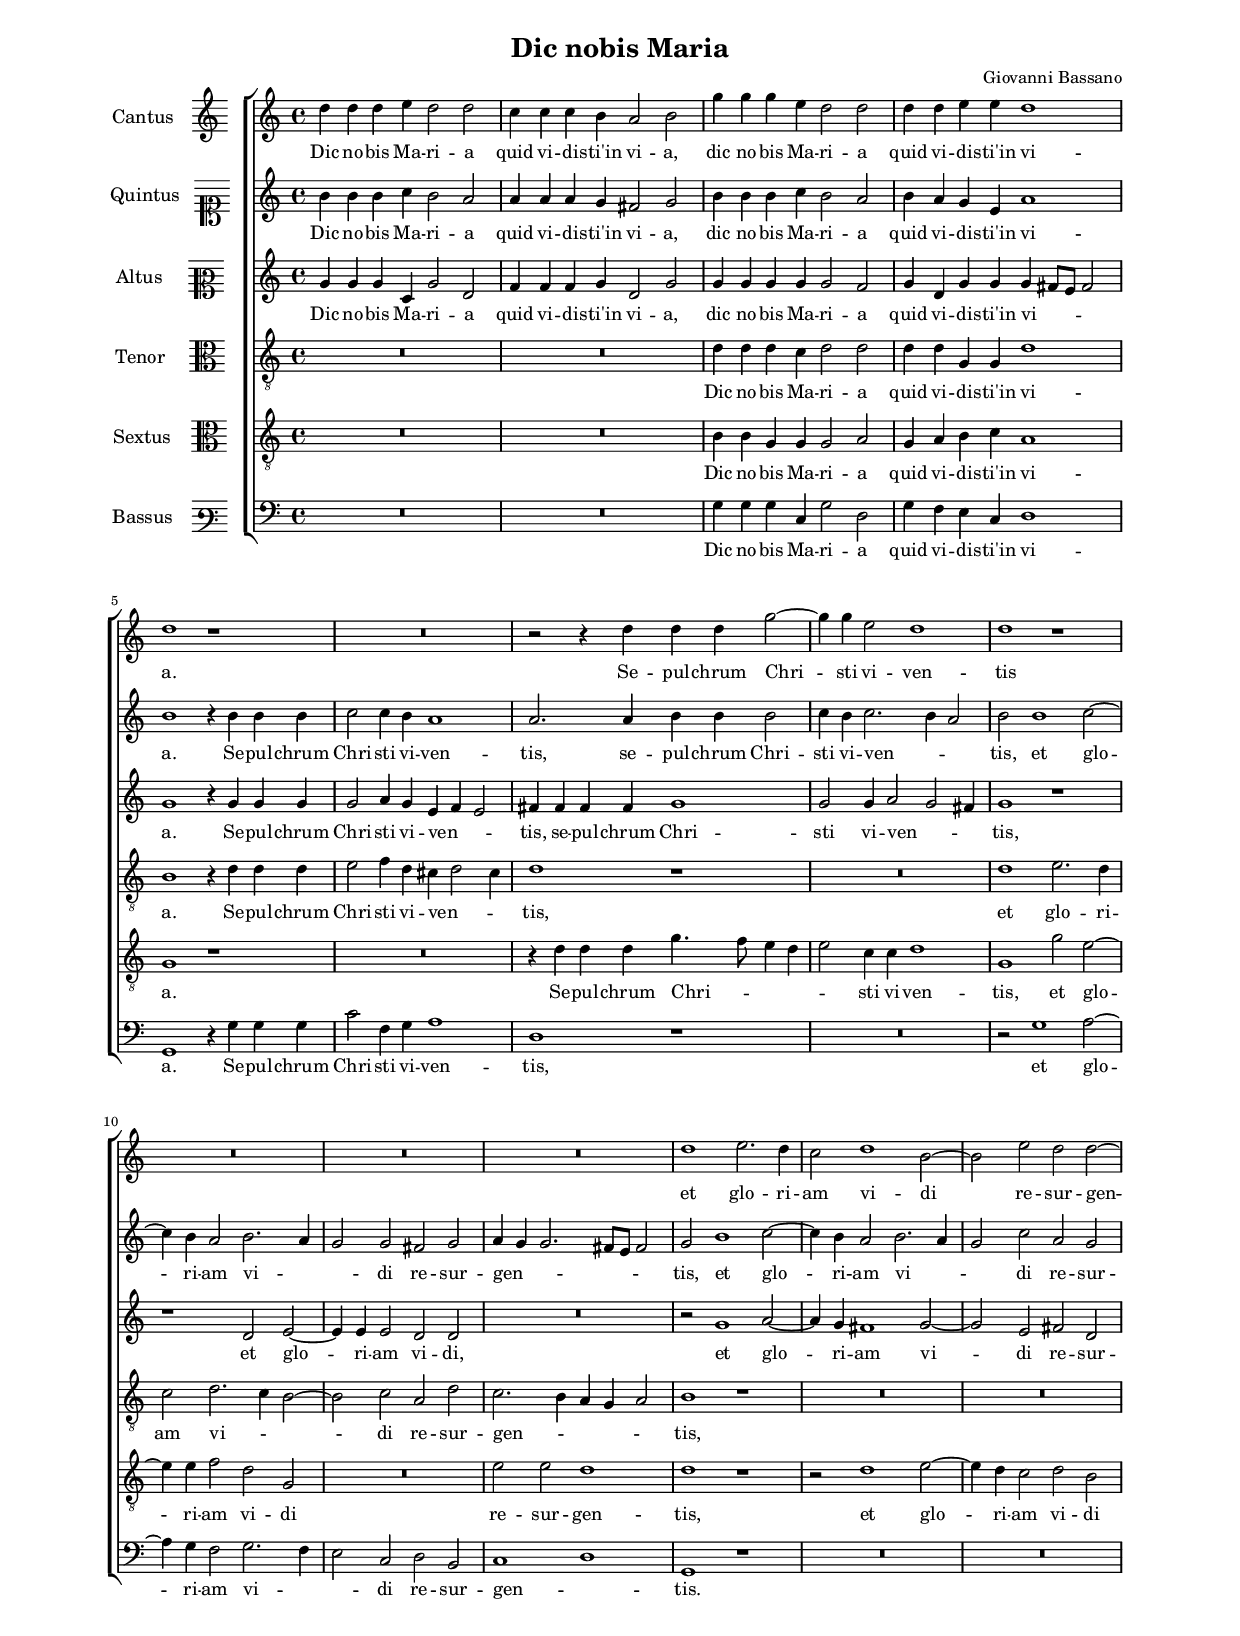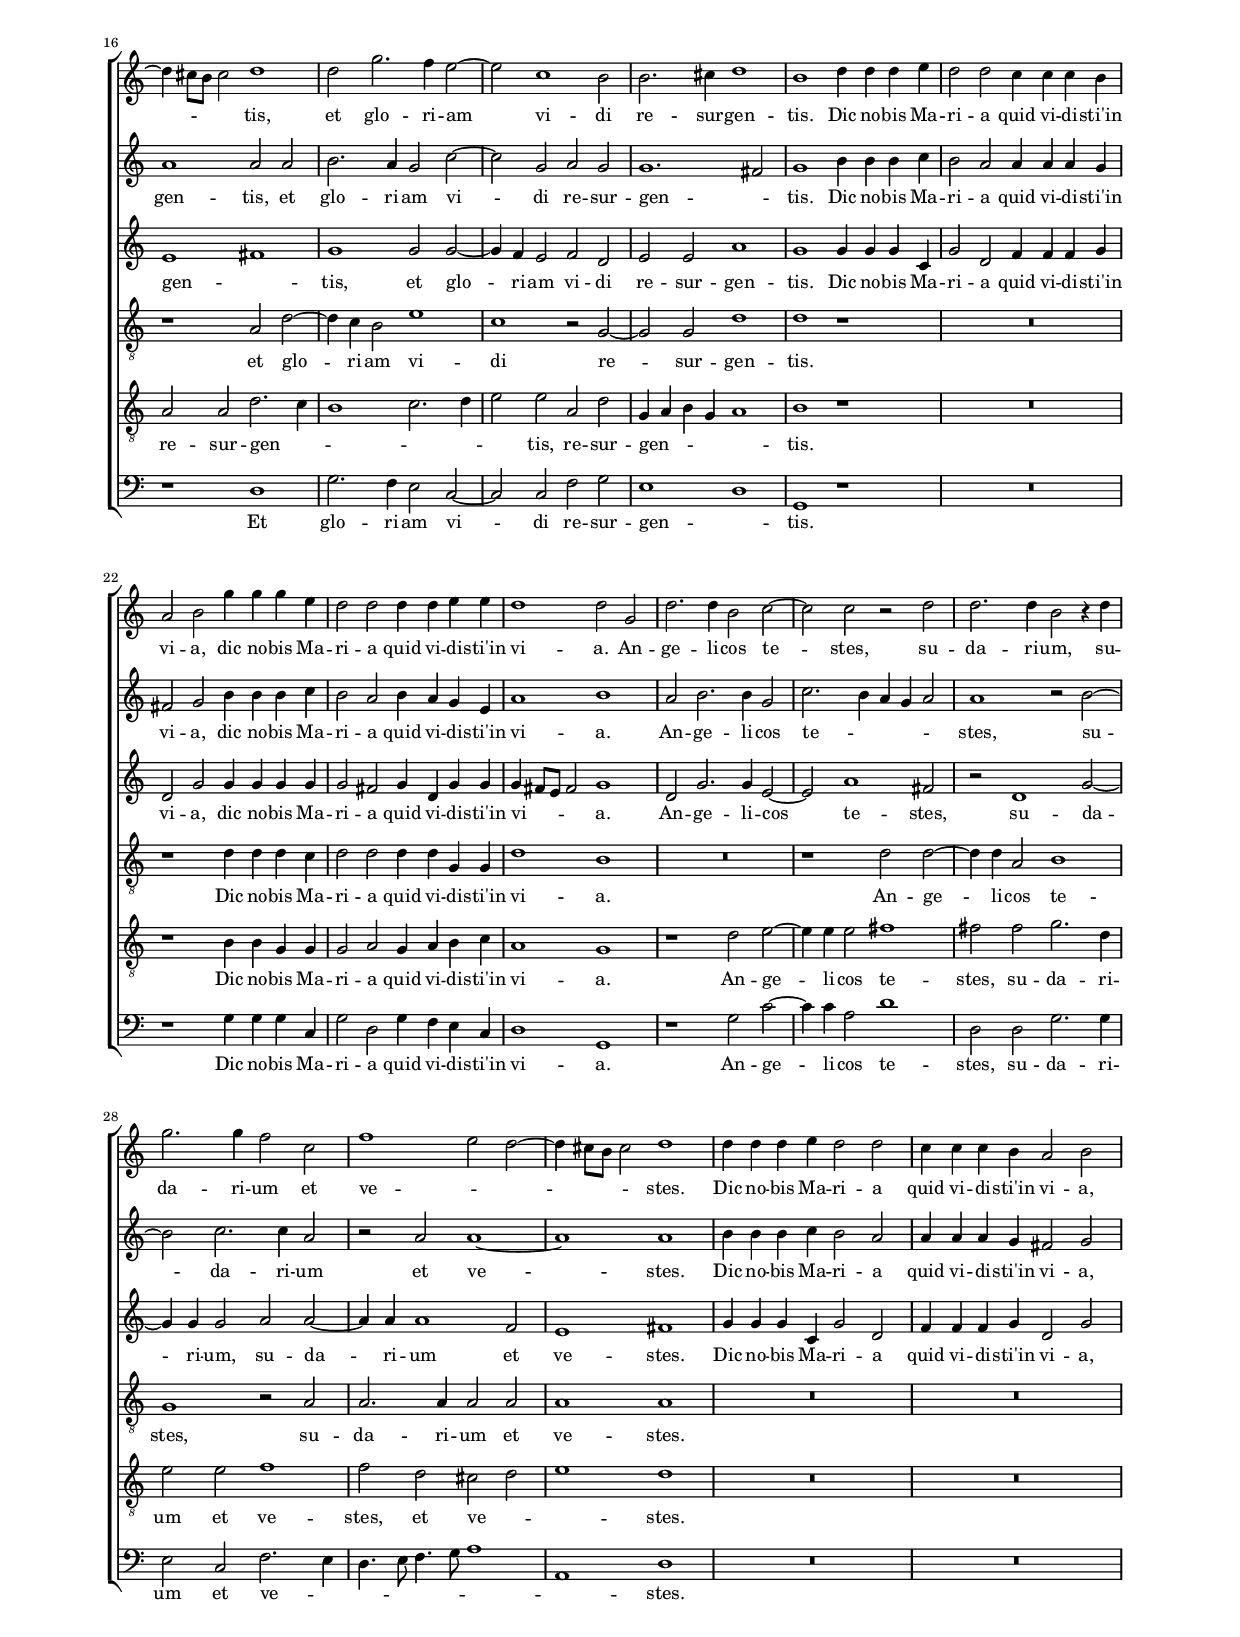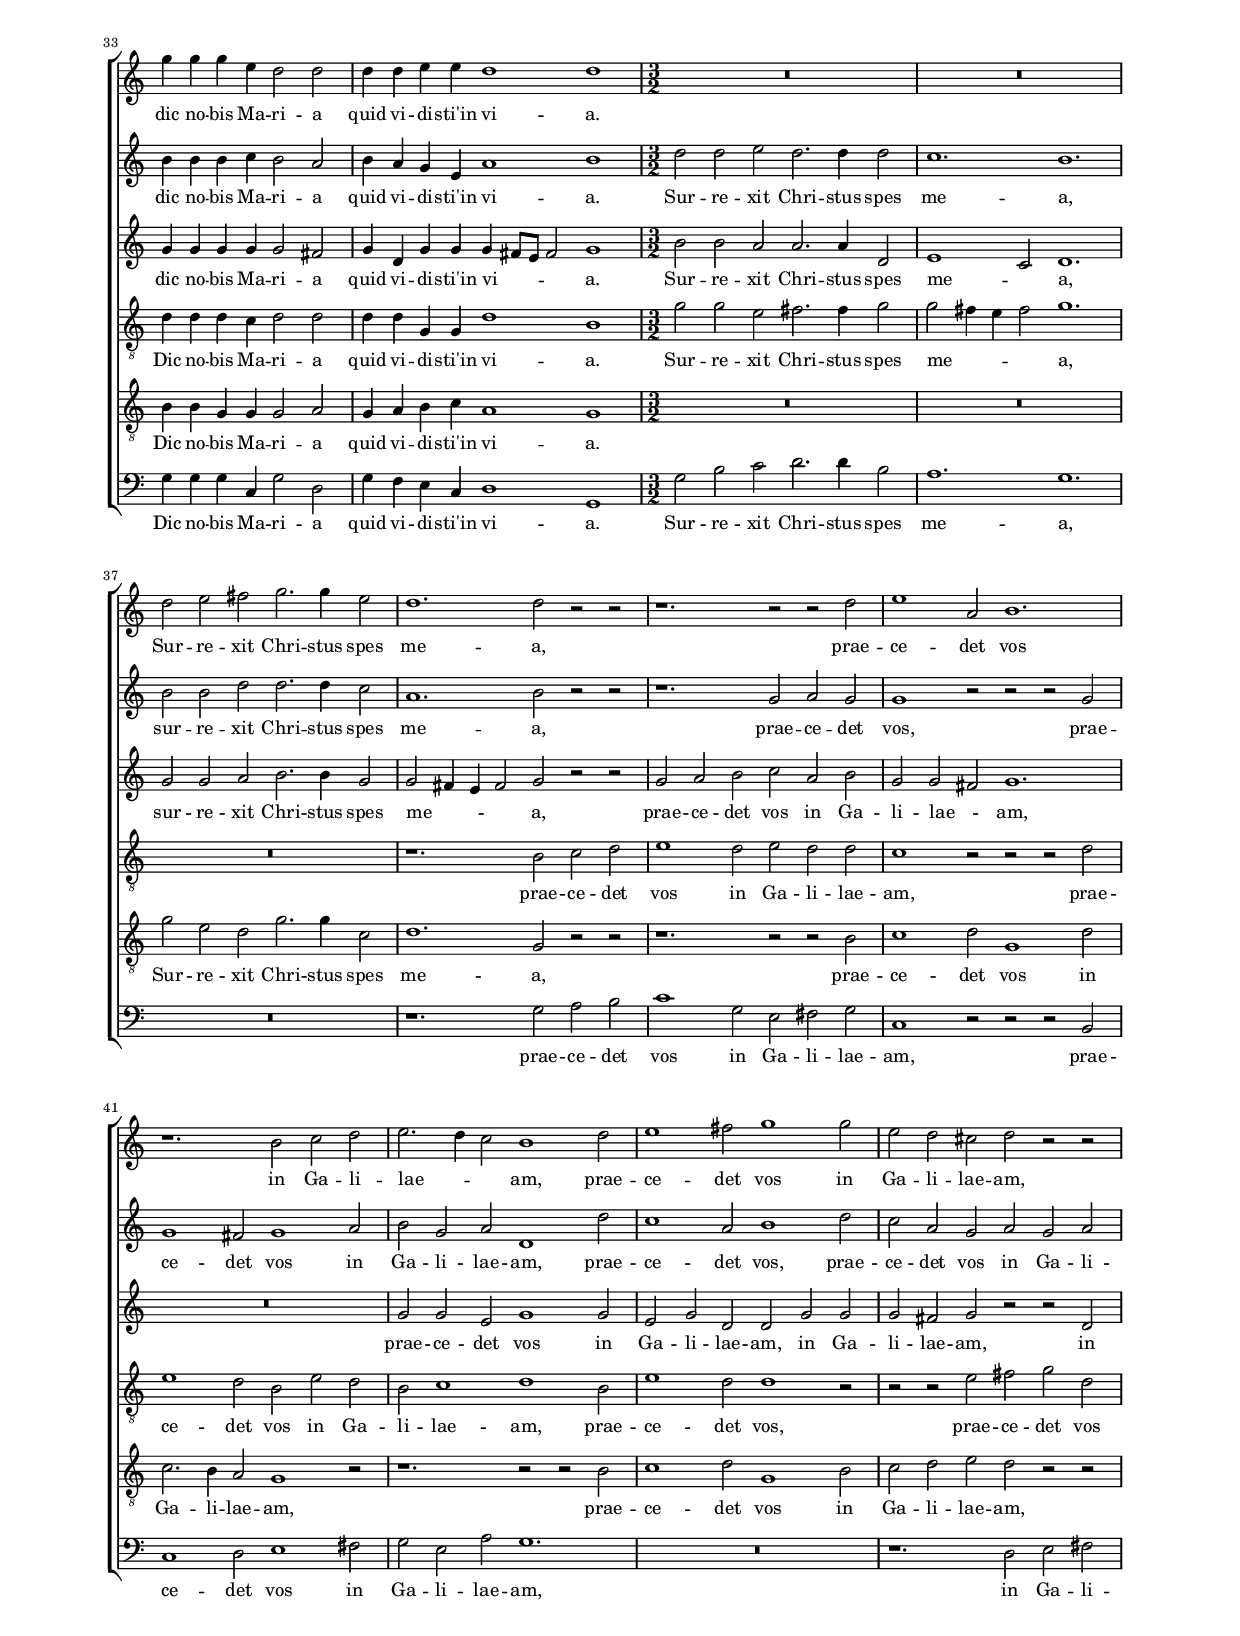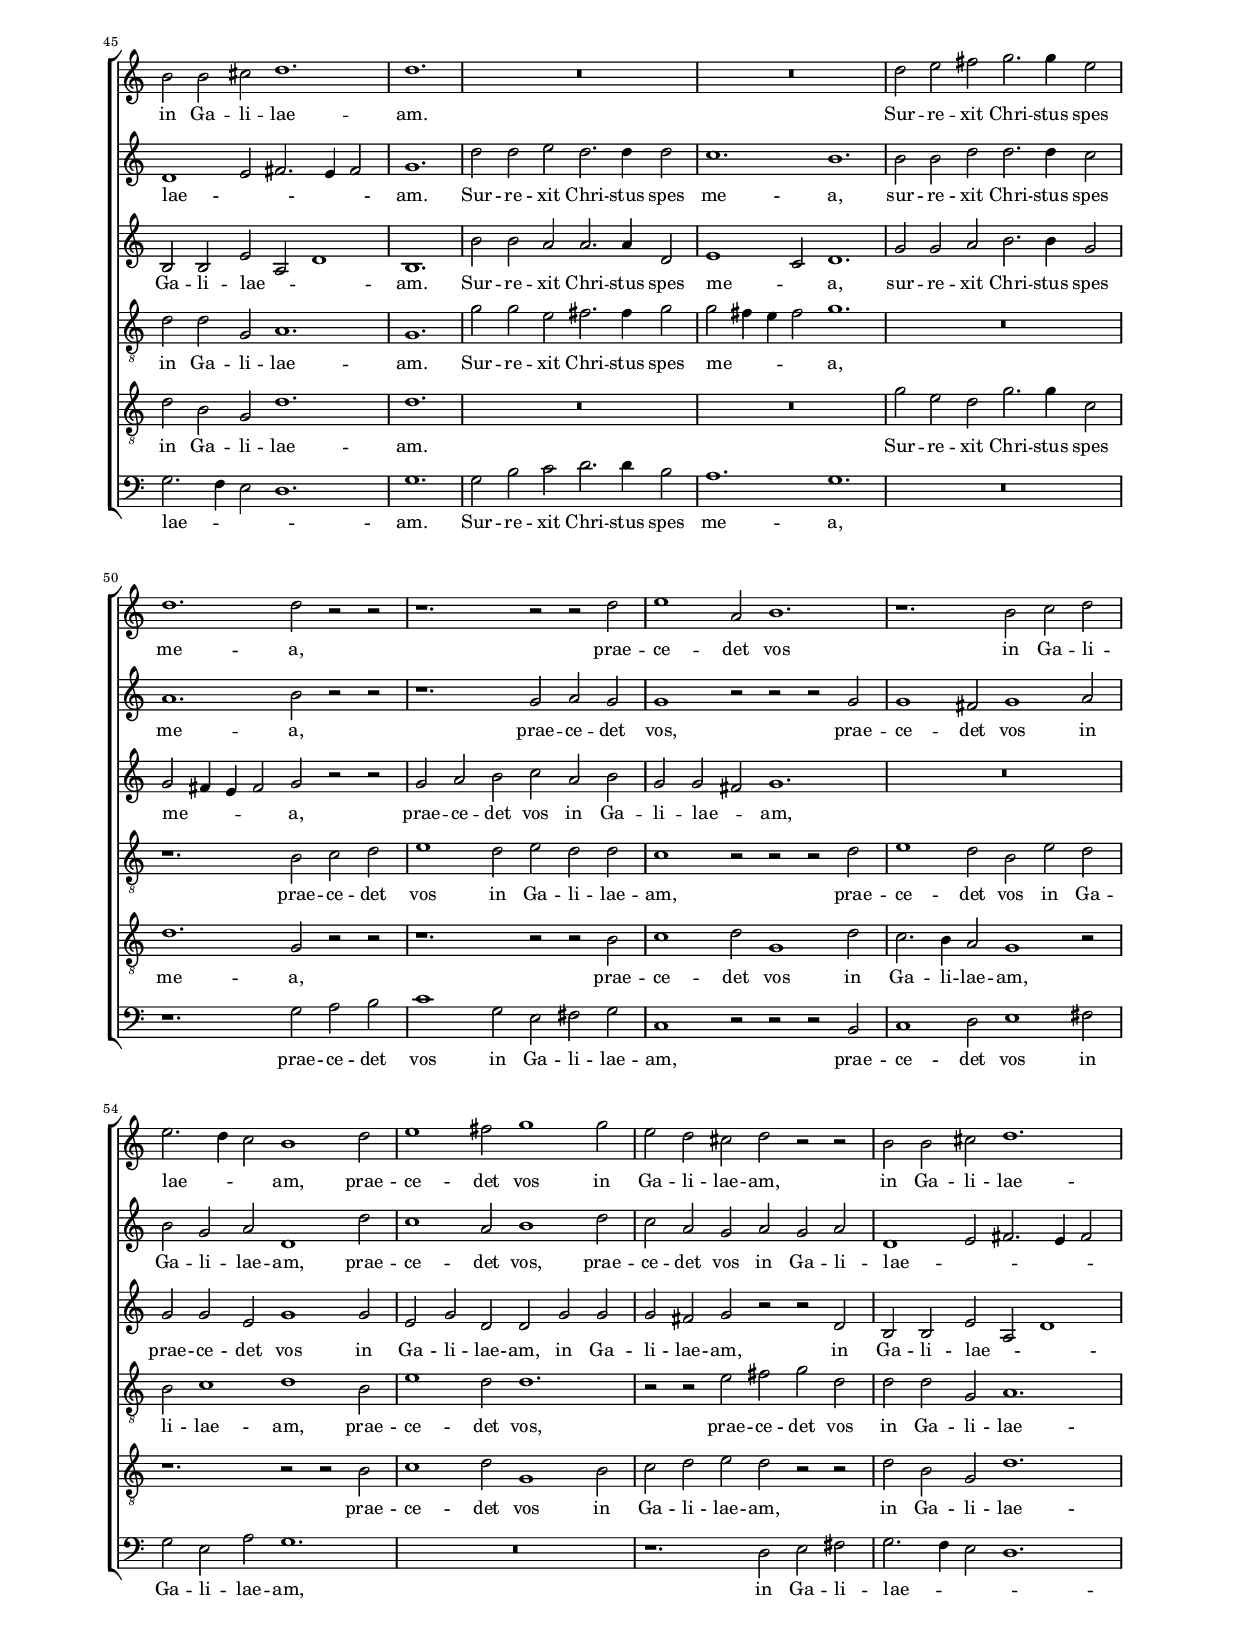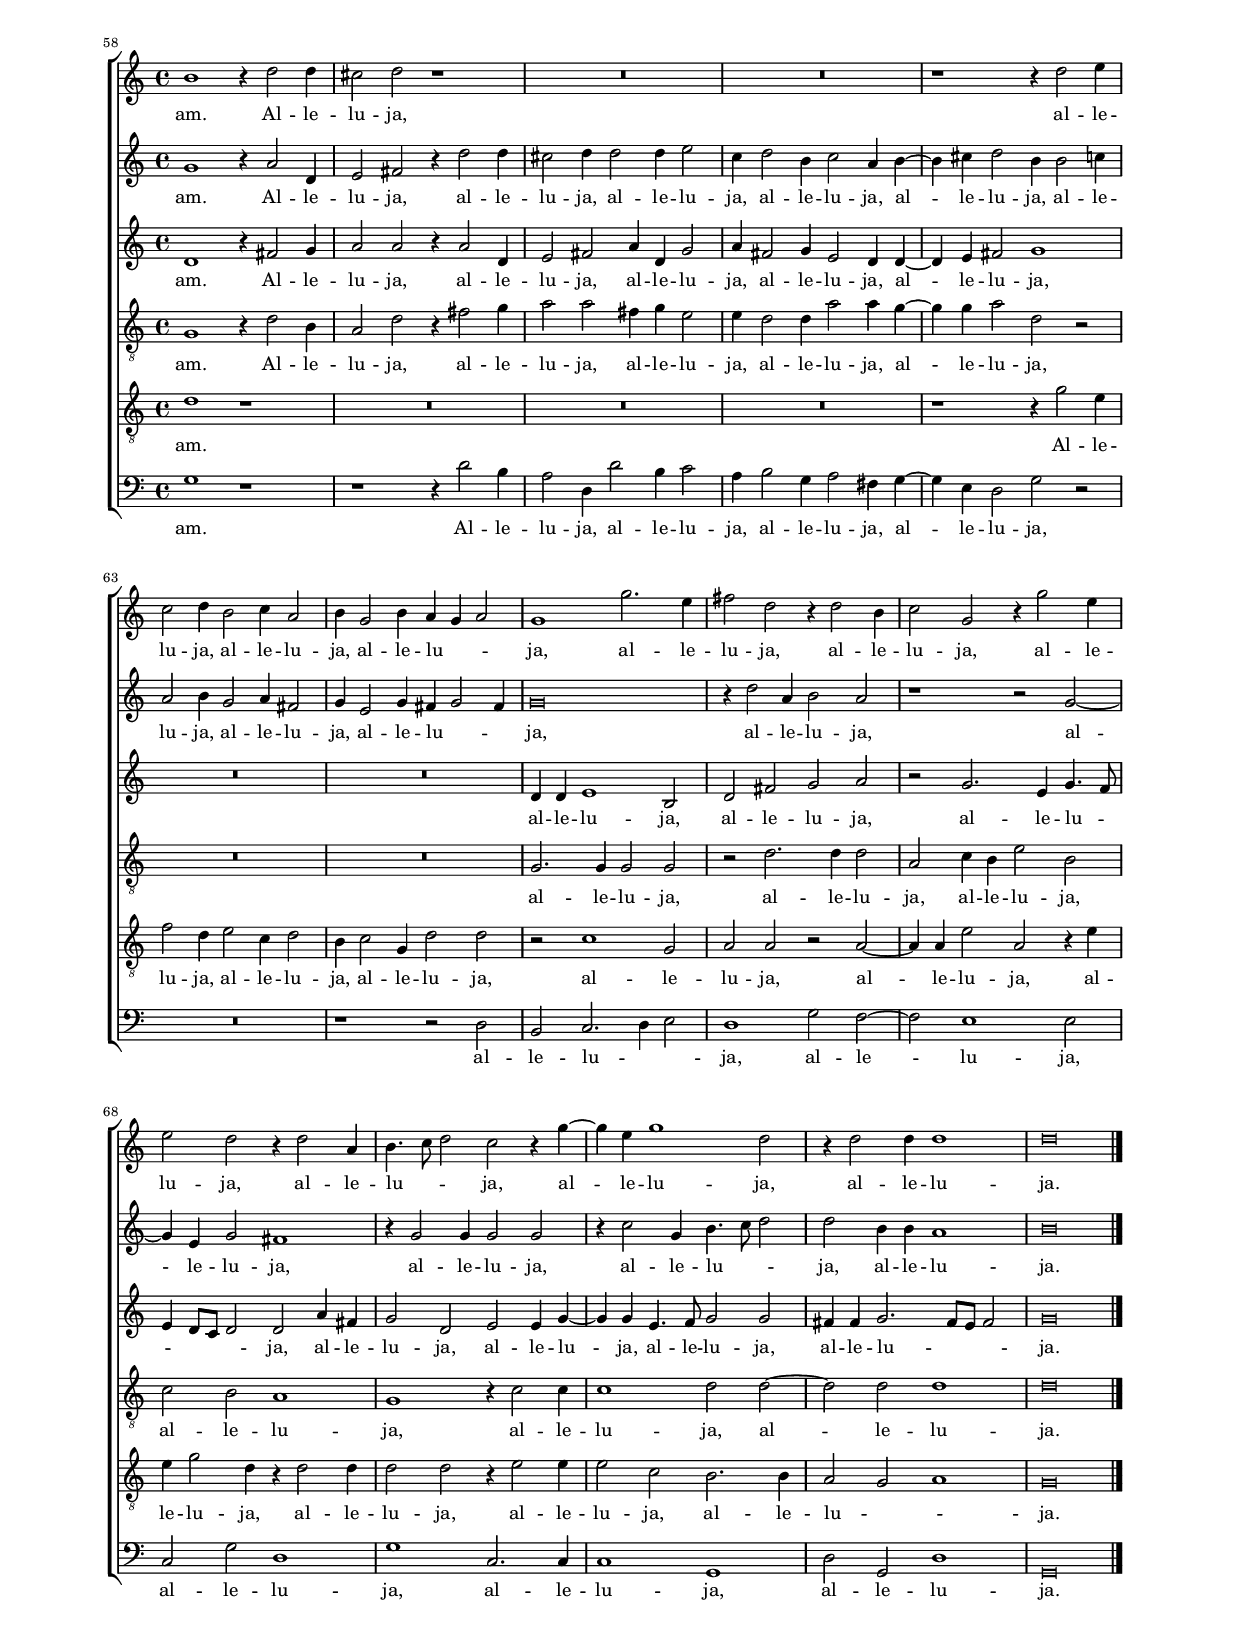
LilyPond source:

\header
{
  title="Dic nobis Maria"
  composer="Giovanni Bassano"
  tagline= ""
}

\version "2.18.2"
\include "deutsch.ly"
#(set-global-staff-size 14.6)
% #(set-default-paper-size "letter")
#(ly:set-option 'point-and-click #f)

	
\paper
	{
	top-margin = 1.5 \cm
	bottom-margin = 1.5 \cm
	left-margin = 2 \cm
	right-margin = 2 \cm
	ragged-bottom = ##f
	ragged-last-bottom = ##f
	print-page-number = ##f
	system-system-spacing = #'((basic-distance . 17) (minimum-distance . 13) (padding . 5) (strechability . 150))
	systems-per-page = 3
%	min-systems-per-page = 3
	}

	
global = {
	\key c \major
	\time 4/4 \set Score.measureLength = #(ly:make-moment 2/1)
	}

ficta = { \once \set suggestAccidentals = ##t }
	
forget = #(define-music-function (parser location music) (ly:music?) #{
	\accidentalStyle forget
	$music
	\accidentalStyle default
	#})

m = \melisma
me = \melismaEnd


incipitcantus = \markup { \score {
	{
	\set Staff.instrumentName = \markup { \fontsize #1 "Cantus" }
	\key c \major
	\clef violin
	s4 \bar ""
	}
	\layout  {
	raggedright = ##t
	indent = 1.6 \cm
	line-width = 2.2\cm
	\context { \Staff \remove Time_signature_engraver }
	\override Staff.Clef.Y-extent = #'(0 . 0)
	}} \hspace #1 }
	

incipitquintus = \markup { \score {
	{
	\set Staff.instrumentName = \markup { \fontsize #1 "Quintus" }
	\key c \major
	\clef soprano
	s4 \bar ""
	}
	\layout  {
	raggedright = ##t
	indent = 1.6 \cm
	line-width = 2.2\cm
	\context { \Staff \remove Time_signature_engraver }
	\override Staff.Clef.Y-extent = #'(0 . 0)
	}} \hspace #1 }
      
      
incipitaltus = \markup { \score {
	{
	\set Staff.instrumentName = \markup { \fontsize #1 "Altus" }
	\key c \major
	\clef mezzosoprano
	s4 \bar ""
	}
	\layout  {
	raggedright = ##t
	indent = 1.6 \cm
	line-width = 2.2\cm
	\context { \Staff \remove Time_signature_engraver }
	\override Staff.Clef.Y-extent = #'(0 . 0)
	}} \hspace #1 }


incipittenor = \markup { \score {
	{
	\set Staff.instrumentName = \markup { \fontsize #1 "Tenor" }
	\key c \major
	\clef alto
	s4 \bar ""
	}
	\layout  {
	raggedright = ##t
	indent = 1.6 \cm
	line-width = 2.2\cm
	\context { \Staff \remove Time_signature_engraver }
	\override Staff.Clef.Y-extent = #'(0 . 0)
	}} \hspace #1 }
      
      
incipitsextus = \markup { \score {
	{
	\set Staff.instrumentName = \markup { \fontsize #1 "Sextus" }
	\key c \major
	\clef alto
	s4 \bar ""
	}
	\layout  {
	raggedright = ##t
	indent = 1.6 \cm
	line-width = 2.2\cm
	\context { \Staff \remove Time_signature_engraver }
	\override Staff.Clef.Y-extent = #'(0 . 0)
	}} \hspace #1 }
      
      
incipitbassus = \markup { \score {
	{
	\set Staff.instrumentName = \markup { \fontsize #1 "Bassus" }
	\key c \major
	\clef varbaritone
	s4 \bar ""
	}
	\layout  {
	raggedright = ##t
	indent = 1.6 \cm
	line-width = 2.2\cm
	\context { \Staff \remove Time_signature_engraver }
	\override Staff.Clef.Y-extent = #'(0 . 0)
	}} \hspace #1 }


cantus =  \relative c''
	{
	d4 d d e d2 d
	c4 c c h a2 h
	g'4 g g e d2 d
	d4 d e e d1
%5
	d1 r |
	R\breve
	r2 r4 d d d g2~
	g4 g e2 d1
	d1 r
%10
	R\breve |
	R\breve
	R\breve
	d1 e2. d4
	c2 d1 h2~
%15
	h2 e d d~ |
	d4 cis8 h cis2 d1
	d2 g2. f4 e2~
	e2 c1 h2
	h2. cis4 d1
%20
	h1 d4 d d e |
	d2 d c4 c c h
	a2 h g'4 g g e
	d2 d d4 d e e
	d1 d2 g,
%25
	d'2. d4 h2 c~ |
	c2 c r d
	d2. d4 h2 r4 d
	g2. g4 f2 c
	f1 e2 d~
%30
	d4 cis8 h cis2 d1 |
	d4 d d e d2 d
	c4 c c h a2 h
	g'4 g g e d2 d
	\set Score.measureLength = #(ly:make-moment 3/1)
	d4 d e e d1 d
%35
	\time 3/2 \set Score.measureLength = #(ly:make-moment 3/1) \newSpacingSection
	R\breve.
	R\breve.
	d2 e fis g2. g4 e2
	d1. d2 r r
	r1. r2 r d
%40
	e1 a,2 h1. |
	r1. h2 c d
	e2. d4 c2 h1 d2
	e1 fis2 g1 g2
	e2 d cis d r r
%45
	h2 h cis d1. |
	\set Score.measureLength = #(ly:make-moment 3/2) d1.
	\set Score.measureLength = #(ly:make-moment 3/1) R\breve.
	R\breve.
	d2 e fis g2. g4 e2
%50
	d1. d2 r r
	r1. r2 r d
	e1 a,2 h1.
	r1. h2 c d
	e2. d4 c2 h1 d2
%55
	e1 fis2 g1 g2
	e2 d cis d r r
	h2 h cis d1.
	\time 4/4 \set Score.measureLength = #(ly:make-moment 2/1)
	h1 r4 d2 d4
	cis2 d r1
%60
	R\breve |
	R\breve
	r1 r4 d2 e4
	c2 d4 h2 c4 a2
	h4 g2 h4 a g a2
%65
	g1 g'2. e4 |
	fis2 d r4 d2 h4
	c2 g r4 g'2 e4
	e2 d r4 d2 a4
	h4. c8 d2 c r4 g'~
%70
	g4 e g1 d2 |
	r4 d2 d4 d1
	d\breve \bar "|." |
	
	
%75
	
	
	
	
	
%80
	}
	

quintus = \relative c''
	{
	h4 h h c h2 a
	a4 a a g fis2 g
	h4 h h c h2 a
	h4 a g e a1
%5
	h1 r4 h h h |
	c2 c4 h a1
	a2. a4 h h h2
	c4 h c2. h4 a2
	h2 h1 c2~
%10
	c4 h a2 h2. a4 |
	g2 g fis g
	a4 g g2. fis8 e fis2
	g2 h1 c2~
	c4 h a2 h2. a4
%15
	g2 c a g |
	a1 a2 a
	h2. a4 g2 c~
	c2 g a g
	g1. fis2
%20
	g1 h4 h h c |
	h2 a a4 a a g
	fis2 g h4 h h c
	h2 a h4 a g e
	a1 h
%25
	a2 h2. h4 g2 |
	c2. h4 a g a2
	a1 r2 h~
	h2 c2. c4 a2
	r2 a a1~
%30
	a1 a |
	h4 h h c h2 a
	a4 a a g fis2 g
	h4 h h c h2 a
	h4 a g e a1 h
%35
% Triple section
	d2 d e d2. d4 d2
	c1. h
	h2 h d d2. d4 c2
	a1. h2 r r
	r1. g2 a g
%40
	g1 r2 r r g |
	g1 fis2 g1 a2
	h2 g a d,1 d'2
	c1 a2 h1 d2
	c2 a g a g a
%45
	d,1 e2 fis2. e4 fis2 |
	g1.
	d'2 d e d2. d4 d2
	c1. h
	h2 h d d2. d4 c2
%50
	a1. h2 r r |
	r1. g2 a g
	g1 r2 r r g
	g1 fis2 g1 a2
	h2 g a d,1 d'2
%55
	c1 a2 h1 d2 |
	c2 a g a g a
	d,1 e2 fis2. e4 fis2
	g1 r4 a2 d,4 
	e2 fis r4 d'2 d4
%60
	cis2 d4 d2 d4 e2 |
	c4 d2 h4 c2 a4 h~
	h4 cis d2 h4 h2 c4
	a2 h4 g2 a4 fis2
	g4 e2 g4 fis g2 fis4
%65
	g\breve |
	r4 d'2 a4 h2 a
	r1 r2 g~
	g4 e g2 fis1
	r4 g2 g4 g2 g
%70
	r4 c2 g4 h4. c8 d2 |
	d2 h4 h a1
	h\breve |
	}

altus =  \relative c'
        {
	g'4 g g c, g'2 d
	f4 f f g d2 g
	g4 g g g g2 f
	g4 d g g g fis8 e fis2
%5
	g1 r4 g g g |
	g2 a4 g e f e2
	fis4 fis fis fis g1
	g2 g4 a2 g fis4
	g1 r
%10
	r1 d2 e~ |
	e4 e e2 d d
	R\breve
	r2 g1 a2~
	a4 g fis1 g2~
%15
	g2 e fis d |
	e1 fis
	g1 g2 g~
	g4 f e2 f d
	e2 e a1
%20
	g1 g4 g g c, |
	g'2 d f4 f f g
	d2 g g4 g g g
	g2 fis g4 d g g
	g4 fis8 e fis2 g1
%25
	d2 g2. g4 e2~ |
	e2 a1 fis2
	r2 d1 g2~
	g4 g g2 a a~
	a4 a a1 f2
%30
	e1 fis |
	g4 g g c, g'2 d
	f4 f f g d2 g
	g4 g g g g2 fis
	g4 d g g g fis8 e fis2 g1
%35
% Triple section
	h2 h a a2. a4 d,2
	e1 c2 d1.
	g2 g a h2. h4 g2
	g2 fis4 e fis2 g r r
	g2 a h c a h
%40
	g2 g fis g1. |
	R\breve.
	g2 g e g1 g2
	e2 g d d2 g g
	g2 fis g r2 r d
%45
	h2 h e a,2 d1 |
	h1. 
	h'2 h a a2. a4 d,2
	e1 c2 d1.
	g2 g a h2. h4 g2
%50	
	g2 fis4 e fis2 g r r
	g2 a h c a h |
	g2 g fis g1.
	R\breve.
	g2 g e g1 g2 
%55
	e2 g d d2 g g
	g2 fis g r2 r d |
	h2 h e a,2 d1
%End of triple section
	d1 r4 fis2 g4
	a2 a r4 a2 d,4
%60
	e2 fis a4 d, g2 |
	a4 fis2 g4 e2 d4 d~
	d4 e fis2 g1
	R\breve
	R\breve
%65
	d4 d e1 h2 |
	d2 fis g a
	r2 g2. e4 g4. f8
	e4 d8 c d2 d a'4 fis
	g2 d e e4 g~
%70
	g4 g e4. f8 g2 g |
	fis4 fis g2. fis8 e fis2
	g\breve |
	}


tenor =  \relative c'
	{
	R\breve
	R\breve
	d4 d d c d2 d
	d4 d g, g d'1
%5
	h1 r4 d d d |
	e2 f4 d cis d2 cis4
	d1 r
	R\breve
	d1 e2. d4
%10
	c2 d2. c4 h2~ |
	h2 c a d
	c2. h4 a g a2
	h1 r
	R\breve
%15
	R\breve |
	r1 a2 d~
	d4 c h2 e1
	c1 r2 g~
	g2 g d'1
%20
	d1 r |
	R\breve
	r1 d4 d d c
	d2 d d4 d g, g
	d'1 h
%25
	R\breve |
	r1 d2 d~
	d4 d a2 h1
	g1 r2 a
	a2. a4 a2 a
%30
	a1 a |
	R\breve
	R\breve
	d4 d d c d2 d
	d4 d g, g d'1 h
%35
% Triple section
	g'2 g e fis2. fis4 g2
	g2 fis4 e fis2 g1.
	R\breve.
	r1. h,2 c d 
	e1 d2 e2 d d 
%40
	c1 r2 r2 r d  |
	e1 d2 h2 e d 
	h2 c1 d1 h2 
	e1 d2 d1 r2
	r2 r e2 fis g d
%45
	d2 d g,2 a1.  |
	g1.
	g'2 g e fis2. fis4 g2
	g2 fis4 e fis2 g1.
	R\breve.
%50
	r1. h,2 c d
	e1 d2 e2 d d |
	c1 r2 r2 r d
	e1 d2 h2 e d
	h2 c1 d1 h2
%55
	e1 d2 d1.
	r2 r e2 fis g d |
	d2 d g,2 a1.
% End of triple section
	g1 r4 d'2 h4
	a2 d r4 fis2 g4
%60
	a2 a fis4 g e2
	e4 d2 d4 a'2 a4 g~ |
	g4 g a2 d, r
	R\breve
	R\breve
%65
	g,2. g4 g2 g
	r2 d'2. d4 d2 |
	a2 c4 h e2 h
	c2 h a1
	g1 r4 c2 c4
%70
	c1 d2 d~
	d2 d d1
	d\breve |
	}

	
sextus  =  \relative c'
	{
	R\breve
	R\breve
	h4 h g g g2 a
	g4 a h c a1
%5
	g1 r |
	R\breve
	r4 d' d d g4. f8 e4 d
	e2 c4 c d1
	g,1 g'2 e~
%10
	e4 e f2 d g, |
	R\breve
	e'2 e d1
	d1 r
	r2 d1 e2~
%15
	e4 d c2 d h |
	a2 a d2. c4
	h1 c2. d4
	e2 e a, d
	g,4 a h g a1
%20
	h1 r |
	R\breve
	r1 h4 h g g
	g2 a g4 a h c
	a1 g
%25
	r1 d'2 e~ |
	e4 e e2 fis1
	fis2 fis g2. d4
	e2 e f1
	f2 d cis d
%30
	e1 d |
	R\breve
	R\breve
	h4 h g g g2 a
	g4 a h c a1 g
%35
% Triple section
	R\breve.
	R\breve.
	g'2 e d g2. g4 c,2
	d1. g,2 r r
	r1. r2 r h
%40
	c1 d2 g,1 d'2 |
	c2. h4 a2 g1 r2
	r1. r2 r h
	c1 d2 g,1 h2
	c2 d e d r r
%45
	d2 h g d'1. |
	d1.
	R\breve.
	R\breve.
	g2 e d g2. g4 c,2
%50
	d1. g,2 r r |
	r1. r2 r h
	c1 d2 g,1 d'2
	c2. h4 a2 g1 r2
	r1. r2 r h
%55
	c1 d2 g,1 h2 |
	c2 d e d r r
	d2 h g d'1.
% End of triple section
	d1 r
	R\breve
%60
	R\breve |
	R\breve
	r1 r4 g2 e4
	f2 d4 e2 c4 d2
	h4 c2 g4 d'2 d
%65
	r2 c1 g2 |
	a2 a r a~
	a4 a e'2 a, r4 e'
	e4 g2 d4 r d2 d4
	d2 d r4 e2 e4
%70
	e2 c h2. h4
	a2 g a1
	g\breve |
	}


bassus  =  \relative c
	{
	R\breve
	R\breve
	g'4 g g c, g'2 d
	g4 f e c d1
%5
	g,1 r4 g' g g |
	c2 f,4 g a1
	d,1 r
	R\breve
	r2 g1 a2~
%10
	a4 g f2 g2. f4 |
	e2 c d h
	c1 d
	g,1 r
	R\breve
%15
	R\breve |
	r1 d'
	g2. f4 e2 c~
	c2 c f g
	e1 d
%20
	g,1 r |
	R\breve
	r1 g'4 g g c,
	g'2 d g4 f e c
	d1 g,
%25
	r1 g'2 c~ |
	c4 c a2 d1
	d,2 d g2. g4
	e2 c f2. e4
	d4. e8 f4. g8 a1
%30
	a,1 d |
	R\breve
	R\breve
	g4 g g c, g'2 d
	g4 f e c d1 g,
%35
% Triple section
	g'2 h c d2. d4 h2
	a1. g
	R\breve.
	r1. g2 a h
	c1 g2 e2 fis g
%40
	c,1 r2 r2 r h |
	c1 d2 e1 fis2
	g2 e a g1.
	R\breve.
	r1. d2 e fis
%45
	g2. f4 e2 d1. |
	g1.
	g2 h c d2. d4 h2
	a1. g
	R\breve.
%50
	r1. g2 a h
	c1 g2 e2 fis g
	c,1 r2 r2 r h
	c1 d2 e1 fis2
	g2 e a g1.
%55
	R\breve. |
	r1. d2 e fis
	g2. f4 e2 d1.
% End of triple section
	g1 r
	r1 r4 d'2 h4
%60
	a2 d,4 d'2 h4 c2
	a4 h2 g4 a2 fis4 g~ |
	g4 e d2 g r
	R\breve
	r1 r2 d
%65
	h2 c2. d4 e2 |
	d1 g2 f~ 
	f2 e1 e2
	c2 g' d1
	g1 c,2. c4
%70
	c1 g |
	d'2 g, d'1
	g,\breve |
	}
	
lyricscantus = \lyricmode {
	Dic no -- bis Ma -- ri -- a
	quid vi -- di -- sti'in vi -- a,
	dic no -- bis Ma -- ri -- a
	quid vi -- di -- sti'in vi -- a.
	Se -- pul -- chrum Chri -- sti vi -- ven -- tis
	et glo -- ri -- am vi -- di re -- sur -- gen -- _ _ _ tis,
	et glo -- ri -- am vi -- di re -- sur -- gen -- tis.
	Dic no -- bis Ma -- ri -- a
	quid vi -- di -- sti'in vi -- a,
	dic no -- bis Ma -- ri -- a
	quid vi -- di -- sti'in vi -- a.
	An -- ge -- li -- cos te -- stes,
	su -- da -- ri -- um,
	su -- da -- ri -- um et ve -- _ _ _ _ _ stes.
	Dic no -- bis Ma -- ri -- a
	quid vi -- di -- sti'in vi -- a,
	dic no -- bis Ma -- ri -- a
	quid vi -- di -- sti'in vi -- a.
	Sur -- re -- xit Chri -- stus spes me -- a,
	prae -- ce -- det vos in Ga -- li -- lae -- _ _ am,
	prae -- ce -- det vos in Ga -- li -- lae -- am,
	in Ga -- li -- lae -- am.
	Sur -- re -- xit Chri -- stus spes me -- a,
	prae -- ce -- det vos in Ga -- li -- lae -- _ _ am,
	prae -- ce -- det vos in Ga -- li -- lae -- am,
	in Ga -- li -- lae -- am.
	Al -- le -- lu -- ja,
	al -- le -- lu -- ja,
	al -- le -- lu -- ja,
	al -- le -- lu -- _ _ ja,
	al -- le -- lu -- ja,
	al -- le -- lu -- ja,
	al -- le -- lu -- ja,
	al -- le -- lu -- _ _ ja,
	al -- le -- lu -- ja,
	al -- le -- lu -- ja.
	}

	
lyricsquintus = \lyricmode {
	Dic no -- bis Ma -- ri -- a
	quid vi -- di -- sti'in vi -- a,
	dic no -- bis Ma -- ri -- a
	quid vi -- di -- sti'in vi -- a.
	Se -- pul -- chrum Chri -- sti vi -- ven -- tis,
	se -- pul -- chrum Chri -- sti vi -- ven -- _ _ tis,
	et glo -- ri -- am vi -- _ _ di re -- sur -- gen -- _ _ _ _ _ tis,
	et glo -- ri -- am vi -- _ _ di re -- sur -- gen -- tis,
	et glo -- ri -- am vi -- di re -- sur -- gen -- _ tis.
	Dic no -- bis Ma -- ri -- a
	quid vi -- di -- sti'in vi -- a,
	dic no -- bis Ma -- ri -- a
	quid vi -- di -- sti'in vi -- a.
	An -- ge -- li -- cos te -- _ _ _ _ stes,
	su -- da -- ri -- um et ve -- stes.
	Dic no -- bis Ma -- ri -- a
	quid vi -- di -- sti'in vi -- a,
	dic no -- bis Ma -- ri -- a
	quid vi -- di -- sti'in vi -- a.
	Sur -- re -- xit Chri -- stus spes me -- a,
	sur -- re -- xit Chri -- stus spes me -- a,
	prae -- ce -- det vos,
	prae -- ce -- det vos in Ga -- li -- lae -- am,
	prae -- ce -- det vos,
	prae -- ce -- det vos in Ga -- li -- lae -- _ _ _ _ am.
	Sur -- re -- xit Chri -- stus spes me -- a,
	sur -- re -- xit Chri -- stus spes me -- a,
	prae -- ce -- det vos,
	prae -- ce -- det vos in Ga -- li -- lae -- am,
	prae -- ce -- det vos,
	prae -- ce -- det vos in Ga -- li -- lae -- _ _ _ _ am.
	Al -- le -- lu -- ja,
	al -- le -- lu -- ja,
	al -- le -- lu -- ja,
	al -- le -- lu -- ja,
	al -- le -- lu -- ja,
	al -- le -- lu -- ja,
	al -- le -- lu -- ja,
	al -- le -- lu -- _ _ ja,
	al -- le -- lu -- ja,
	al -- le -- lu -- ja,
	al -- le -- lu -- ja,
	al -- le -- lu -- _ _ ja,
	al -- le -- lu -- ja.
	}
	
	
lyricsaltus = \lyricmode {
	Dic no -- bis Ma -- ri -- a
	quid vi -- di -- sti'in vi -- a,
	dic no -- bis Ma -- ri -- a
	quid vi -- di -- sti'in vi -- _ _ _ a.
	Se -- pul -- chrum Chri -- sti vi -- ven -- _ _ tis,
	se -- pul -- chrum Chri -- sti vi -- ven -- _ _ tis,
	et glo -- ri -- am vi -- di,
	et glo -- ri -- am vi -- di re -- sur -- gen -- _ tis,
	et glo -- ri -- am vi -- di re -- sur -- gen -- tis.
	Dic no -- bis Ma -- ri -- a
	quid vi -- di -- sti'in vi -- a,
	dic no -- bis Ma -- ri -- a
	quid vi -- di -- sti'in vi -- _ _ _ a.
	An -- ge -- li -- cos te -- stes,
	su -- da -- ri -- um,
	su -- da -- ri -- um et ve -- stes.
	Dic no -- bis Ma -- ri -- a
	quid vi -- di -- sti'in vi -- a,
	dic no -- bis Ma -- ri -- a
	quid vi -- di -- sti'in vi -- _ _ _ a.
	Sur -- re -- xit Chri -- stus spes me -- _ a,
	sur -- re -- xit Chri -- stus spes me -- _ _ _ a,
	prae -- ce -- det vos in Ga -- li -- lae -- _ am,
	prae -- ce -- det vos in Ga -- li -- lae -- am,
	in Ga -- li -- lae -- am,
	in Ga -- li -- lae -- _ _ am.
	Sur -- re -- xit Chri -- stus spes me -- _ a,
	sur -- re -- xit Chri -- stus spes me -- _ _ _ a,
	prae -- ce -- det vos in Ga -- li -- lae -- _ am,
	prae -- ce -- det vos in Ga -- li -- lae -- am,
	in Ga -- li -- lae -- am,
	in Ga -- li -- lae -- _ _ am.
	Al -- le -- lu -- ja,
	al -- le -- lu -- ja,
	al -- le -- lu -- ja,
	al -- le -- lu -- ja,
	al -- le -- lu -- ja,
	al -- le -- lu -- ja,
	al -- le -- lu -- ja,
	al -- le -- lu -- _ _ _ _ _ ja,
	al -- le -- lu -- ja,
	al -- le -- lu -- ja,
	al -- le -- lu -- ja,
	al -- le -- lu -- _ _ _ ja.
	}
	

lyricstenor = \lyricmode {
	Dic no -- bis Ma -- ri -- a
	quid vi -- di -- sti'in vi -- a.
	Se -- pul -- chrum Chri -- sti vi -- ven -- _ _ tis,
	et glo -- ri -- am vi -- _ _ di re -- sur -- gen -- _ _ _ _ tis,
	et glo -- ri -- am vi -- di re -- sur -- gen -- tis.
	Dic no -- bis Ma -- ri -- a
	quid vi -- di -- sti'in vi -- a.
	An -- ge -- li -- cos te -- stes,
	su -- da -- ri -- um et ve -- stes.
	Dic no -- bis Ma -- ri -- a
	quid vi -- di -- sti'in vi -- a.
	Sur -- re -- xit Chri -- stus spes me -- _ _ _ a,
	prae -- ce -- det vos in Ga -- li -- lae -- am,
	prae -- ce -- det vos in Ga -- li -- lae -- am,
	prae -- ce -- det vos,
	prae -- ce -- det vos in Ga -- li -- lae -- am.
	Sur -- re -- xit Chri -- stus spes me -- _ _ _ a,
	prae -- ce -- det vos in Ga -- li -- lae -- am,
	prae -- ce -- det vos in Ga -- li -- lae -- am,
	prae -- ce -- det vos,
	prae -- ce -- det vos in Ga -- li -- lae -- am.
	Al -- le -- lu -- ja,
	al -- le -- lu -- ja,
	al -- le -- lu -- ja,
	al -- le -- lu -- ja,
	al -- le -- lu -- ja,
	al -- le -- lu -- ja,
	al -- le -- lu -- ja,
	al -- le -- lu -- ja,
	al -- le -- lu -- ja,
	al -- le -- lu -- ja,
	al -- le -- lu -- ja.
	}

	
lyricssextus = \lyricmode {
	Dic no -- bis Ma -- ri -- a
	quid vi -- di -- sti'in vi -- a.
	Se -- pul -- chrum Chri -- _ _ _ _ sti vi -- ven -- tis,
	et glo -- ri -- am vi -- di re -- sur -- gen -- tis,
	et glo -- ri -- am vi -- di re -- sur -- gen -- _ _ _ _ _ tis,
	re -- sur -- gen -- _ _ _ _ tis.
	Dic no -- bis Ma -- ri -- a
	quid vi -- di -- sti'in vi -- a.
	An -- ge -- li -- cos te -- stes,
	su -- da -- ri -- um et ve -- stes,
	et ve -- _ _ stes.
	Dic no -- bis Ma -- ri -- a
	quid vi -- di -- sti'in vi -- a.
	Sur -- re -- xit Chri -- stus spes me -- a,
	prae -- ce -- det vos in Ga -- li -- lae -- am,
	prae -- ce -- det vos in Ga -- li -- lae -- am,
	in Ga -- li -- lae -- am.
	Sur -- re -- xit Chri -- stus spes me -- a,
	prae -- ce -- det vos in Ga -- li -- lae -- am,
	prae -- ce -- det vos in Ga -- li -- lae -- am,
	in Ga -- li -- lae -- am.
	Al -- le -- lu -- ja,
	al -- le -- lu -- ja,
	al -- le -- lu -- ja,
	al -- le -- lu -- ja,
	al -- le -- lu -- ja,
	al -- le -- lu -- ja,
	al -- le -- lu -- ja,
	al -- le -- lu -- ja,
	al -- le -- lu -- _ _ ja.
	}
	
	
lyricsbassus = \lyricmode {
	Dic no -- bis Ma -- ri -- a
	quid vi -- di -- sti'in vi -- a.
	Se -- pul -- chrum Chri -- sti vi -- ven -- tis,
	et glo -- ri -- am vi -- _ _ di re -- sur -- gen -- _ tis.
	Et glo -- ri -- am vi -- di re -- sur -- gen -- _ tis.
	Dic no -- bis Ma -- ri -- a
	quid vi -- di -- sti'in vi -- a.
	An -- ge -- li -- cos te -- stes,
	su -- da -- ri -- um et ve -- _ _ _ _ _ _ _ stes.
	Dic no -- bis Ma -- ri -- a
	quid vi -- di -- sti'in vi -- a.
	Sur -- re -- xit Chri -- stus spes me -- a,
	prae -- ce -- det vos in Ga -- li -- lae -- am,
	prae -- ce -- det vos in Ga -- li -- lae -- am,
	in Ga -- li -- lae -- _ _ _ am.
	Sur -- re -- xit Chri -- stus spes me -- a,
	prae -- ce -- det vos in Ga -- li -- lae -- am,
	prae -- ce -- det vos in Ga -- li -- lae -- am,
	in Ga -- li -- lae -- _ _ _ am.
	Al -- le -- lu -- ja,
	al -- le -- lu -- ja,
	al -- le -- lu -- ja,
	al -- le -- lu -- ja,
	al -- le -- lu -- _ _ ja,
	al -- le -- lu -- ja,
	al -- le -- lu -- ja,
	al -- le -- lu -- ja,
	al -- le -- lu -- ja.
	}
	

\score
{  
	% \transpose {
	\new ChoirStaff \with { \override StaffGrouper.staff-staff-spacing.basic-distance = #12 }
	<<
	
	\new Staff << \global
	\new Voice="v1" {
		\set Staff.instrumentName=\incipitcantus
		\set Staff.midiInstrument = "reed organ"
		\clef violin
		\cantus }
	\new Lyrics \lyricsto "v1" {\lyricscantus }
	>>
	
	
	\new Staff << \global
	\new Voice="v5" {
		\set Staff.instrumentName=\incipitquintus
		\set Staff.midiInstrument = "reed organ"
		\clef violin 
		\quintus}
	\new Lyrics \lyricsto "v5" {\lyricsquintus }
	>>

	
	\new Staff << \global
	\new Voice="v2" {
		\set Staff.instrumentName=\incipitaltus
		\set Staff.midiInstrument = "reed organ"
		\clef violin 
		\altus}
	\new Lyrics \lyricsto "v2" {\lyricsaltus }
	>>

	
	\new Staff << \global
	\new Voice="v3" {
		\set Staff.instrumentName=\incipittenor
		\set Staff.midiInstrument = "reed organ"
		\clef "G_8"
		\tenor }
	\new Lyrics \lyricsto "v3" {\lyricstenor }
	>>
	
	
	\new Staff << \global
	\new Voice="v6" {
		\set Staff.instrumentName=\incipitsextus
		\set Staff.midiInstrument = "reed organ"
		\clef "G_8"
		\sextus}
	\new Lyrics \lyricsto "v6" {\lyricssextus }
	>>
	
	
	\new Staff << \global
	\new Voice="v4" {
		\set Staff.instrumentName=\incipitbassus
		\set Staff.midiInstrument = "reed organ"
		\clef bass 
		\bassus }
	\new Lyrics \lyricsto "v4" {\lyricsbassus}
	>>
	
	>>
	% } % transpose
		
	\layout
	{
	indent = 2.3 \cm
	\context { \Staff \override TimeSignature.break-visibility = #end-of-line-invisible }
%	\context { \Lyrics \override VerticalAxisGroup.nonstaff-relatedstaff-spacing.padding = #2 }
%	\context { \Staff \override InstrumentName.X-offset = #'-25 }
	\context { \Voice \override Slur.transparent = ##t }
%	\context { \Voice \override AccidentalSuggestion.avoid-slur = #'ignore }
%	\context { \Voice \override AccidentalSuggestion.outside-staff-priority = ##f }
	\context { \Score \override BarNumber.padding = #2 }
	\context { \Voice \override NoteHead.style = #'baroque }
	}
	
\midi
	{
    	\tempo 2 = 90
	}
	
}


% EOF